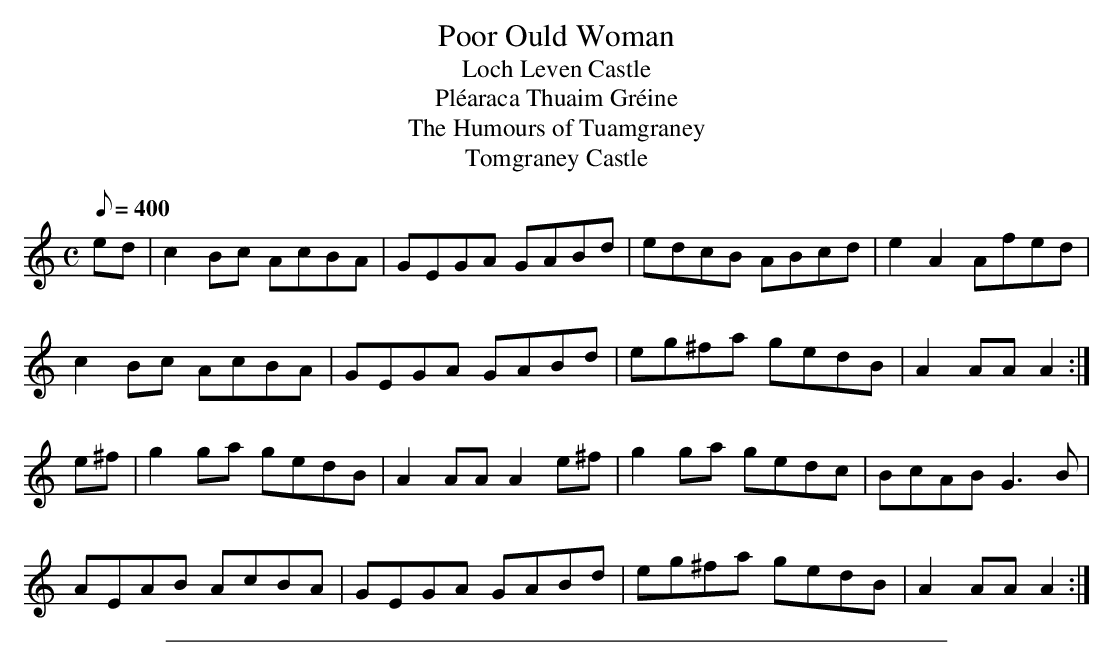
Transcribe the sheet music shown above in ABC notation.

X:1
T: Poor Ould Woman
T: Loch Leven Castle
T: Pl\'earaca Thuaim Gr\'eine
T: The Humours of Tuamgraney
T: Tomgraney Castle
L:1/8
Q:400
M:C
K:Am
ed|c2Bc AcBA|GEGA GABd|edcB ABcd|e2A2 Afed|!
c2Bc AcBA|GEGA GABd|eg^fa gedB|A2AAA2:|!
e^f|g2ga gedB|A2AAA2e^f|g2ga gedc|BcAB G3B|!
AEAB AcBA|GEGA GABd|eg^fa gedB|A2AAA2:|!
